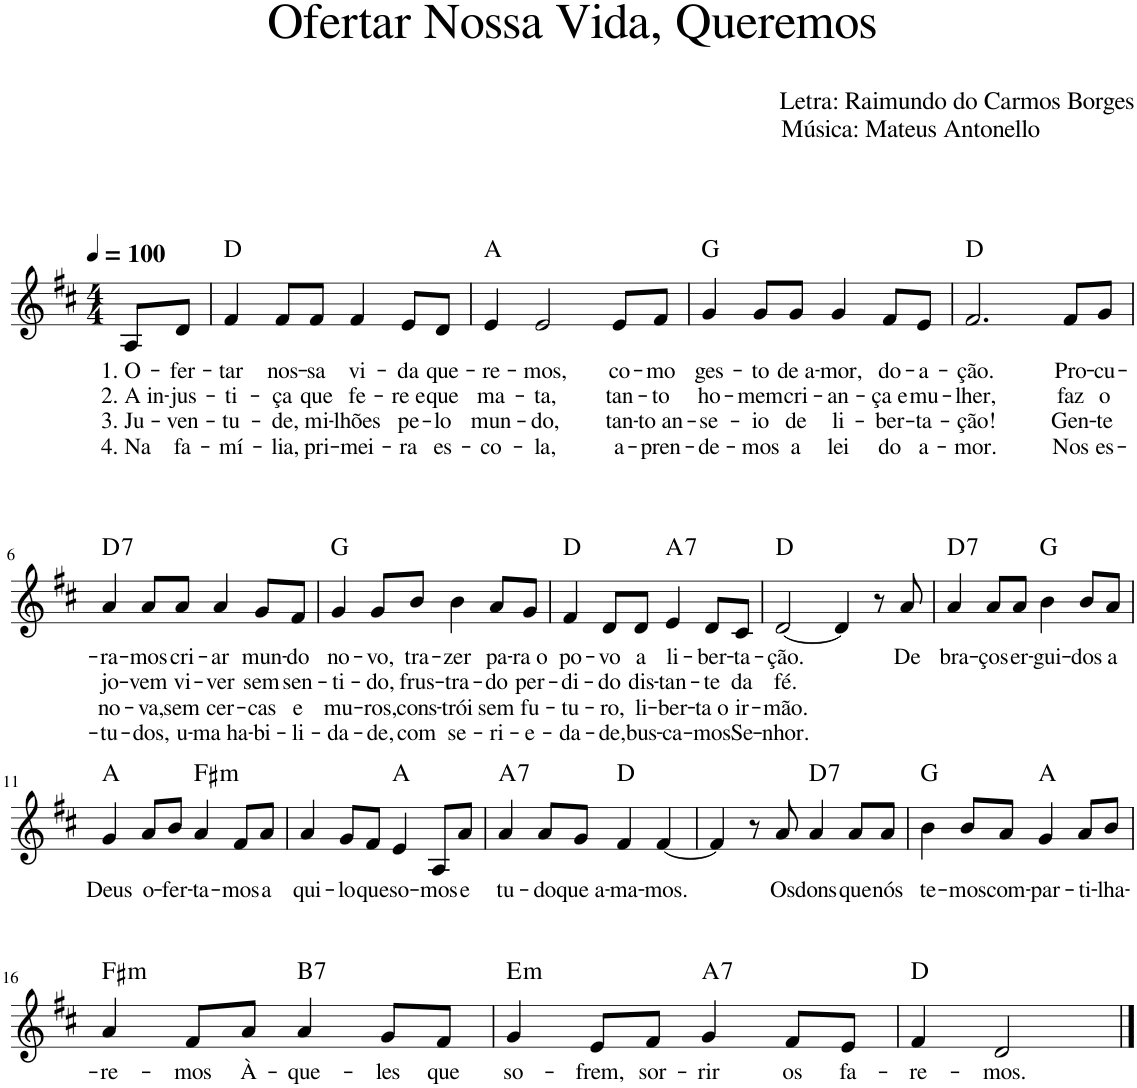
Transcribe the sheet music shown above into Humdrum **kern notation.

**kern	**text	**text	**text	**text	**harte
*part1	*part1	*part1	*part1	*part1	*part1
*staff1	*staff1	*staff1	*staff1	*staff1	*
*I"Voz	*	*	*	*	*
*I'Vo.	*	*	*	*	*
*clefG2	*	*	*	*	*
*k[f#c#]	*	*	*	*	*
*M4/4	*	*	*	*	*
*MM100	*	*	*	*	*
=1	=1	=1	=1	=1	=1
!	!LO:LY:b	!LO:LY:b	!LO:LY:b	!LO:LY:b	!
8A/L	1. O-	2. A in-	3. Ju-	4. Na	.
!	!LO:LY:b	!LO:LY:b	!LO:LY:b	!LO:LY:b	!
8d/J	-fer-	-jus-	-ven-	fa-	.
=2	=2	=2	=2	=2	=2
!	!LO:LY:b	!LO:LY:b	!LO:LY:b	!LO:LY:b	!
4f#/	-tar	-ti-	-tu-	-mí-	D:maj
!	!LO:LY:b	!LO:LY:b	!LO:LY:b	!LO:LY:b	!
8f#/L	nos-	-ça	-de,	-lia,	.
!	!LO:LY:b	!LO:LY:b	!LO:LY:b	!LO:LY:b	!
8f#/J	-sa	que	mi-	pri-	.
!	!LO:LY:b	!LO:LY:b	!LO:LY:b	!LO:LY:b	!
4f#/	vi-	fe-	-lhões	-mei-	.
!	!LO:LY:b	!LO:LY:b	!LO:LY:b	!LO:LY:b	!
8e/L	-da	-re e	pe-	-ra	.
!	!LO:LY:b	!LO:LY:b	!LO:LY:b	!LO:LY:b	!
8d/J	que-	que	-lo	es-	.
=3	=3	=3	=3	=3	=3
!	!LO:LY:b	!LO:LY:b	!LO:LY:b	!LO:LY:b	!
4e/	-re-	ma-	mun-	-co-	A:maj
!	!LO:LY:b	!LO:LY:b	!LO:LY:b	!LO:LY:b	!
2e/	-mos,	-ta,	-do,	-la,	.
!	!LO:LY:b	!LO:LY:b	!LO:LY:b	!LO:LY:b	!
8e/L	co-	tan-	tan-	a-	.
!	!LO:LY:b	!LO:LY:b	!LO:LY:b	!LO:LY:b	!
8f#/J	-mo	-to	-to an-	-pren-	.
=4	=4	=4	=4	=4	=4
!	!LO:LY:b	!LO:LY:b	!LO:LY:b	!LO:LY:b	!
4g/	ges-	ho-	-se-	-de-	G:maj
!	!LO:LY:b	!LO:LY:b	!LO:LY:b	!LO:LY:b	!
8g/L	-to	-mem	-io	-mos	.
!	!LO:LY:b	!LO:LY:b	!LO:LY:b	!LO:LY:b	!
8g/J	de a-	cri-	de	a	.
!	!LO:LY:b	!LO:LY:b	!LO:LY:b	!LO:LY:b	!
4g/	-mor,	-an-	li-	lei	.
!	!LO:LY:b	!LO:LY:b	!LO:LY:b	!LO:LY:b	!
8f#/L	do-	-ça e	-ber-	do	.
!	!LO:LY:b	!LO:LY:b	!LO:LY:b	!LO:LY:b	!
8e/J	-a-	mu-	-ta-	a-	.
=5	=5	=5	=5	=5	=5
!	!LO:LY:b	!LO:LY:b	!LO:LY:b	!LO:LY:b	!
2.f#/	-ção.	-lher,	-ção!	-mor.	D:maj
!	!LO:LY:b	!LO:LY:b	!LO:LY:b	!LO:LY:b	!
8f#/L	Pro-	faz	Gen-	Nos	.
!	!LO:LY:b	!LO:LY:b	!LO:LY:b	!LO:LY:b	!
8g/J	-cu-	o	-te	es-	.
!!LO:LB:g=z
=6	=6	=6	=6	=6	=6
!	!LO:LY:b	!LO:LY:b	!LO:LY:b	!LO:LY:b	!LO:H:kt=7
4a/	-ra-	jo-	no-	-tu-	D:7
!	!LO:LY:b	!LO:LY:b	!LO:LY:b	!LO:LY:b	!
8a/L	-mos	-vem	-va,	-dos,	.
!	!LO:LY:b	!LO:LY:b	!LO:LY:b	!LO:LY:b	!
8a/J	cri-	vi-	sem	u-	.
!	!LO:LY:b	!LO:LY:b	!LO:LY:b	!LO:LY:b	!
4a/	-ar	-ver	cer-	-ma ha-	.
!	!LO:LY:b	!LO:LY:b	!LO:LY:b	!LO:LY:b	!
8g/L	mun-	sem	-cas	-bi-	.
!	!LO:LY:b	!LO:LY:b	!LO:LY:b	!LO:LY:b	!
8f#/J	-do	sen-	e	-li-	.
=7	=7	=7	=7	=7	=7
!	!LO:LY:b	!LO:LY:b	!LO:LY:b	!LO:LY:b	!
4g/	no-	-ti-	mu-	-da-	G:maj
!	!LO:LY:b	!LO:LY:b	!LO:LY:b	!LO:LY:b	!
8g/L	-vo,	-do,	-ros,	-de,	.
!	!LO:LY:b	!LO:LY:b	!LO:LY:b	!LO:LY:b	!
8b/J	tra-	frus-	cons-	com	.
!	!LO:LY:b	!LO:LY:b	!LO:LY:b	!LO:LY:b	!
4b\	-zer	-tra-	-trói	se-	.
!	!LO:LY:b	!LO:LY:b	!LO:LY:b	!LO:LY:b	!
8a/L	pa-	-do	sem	-ri-	.
!	!LO:LY:b	!LO:LY:b	!LO:LY:b	!LO:LY:b	!
8g/J	-ra o	per-	fu-	-e-	.
=8	=8	=8	=8	=8	=8
!	!LO:LY:b	!LO:LY:b	!LO:LY:b	!LO:LY:b	!
4f#/	po-	-di-	-tu-	-da-	D:maj
!	!LO:LY:b	!LO:LY:b	!LO:LY:b	!LO:LY:b	!
8d/L	-vo	-do	-ro,	-de,	.
!	!LO:LY:b	!LO:LY:b	!LO:LY:b	!LO:LY:b	!
8d/J	a	dis-	li-	bus-	.
!	!LO:LY:b	!LO:LY:b	!LO:LY:b	!LO:LY:b	!LO:H:kt=7
4e/	li-	-tan-	-ber-	-ca-	A:7
!	!LO:LY:b	!LO:LY:b	!LO:LY:b	!LO:LY:b	!
8d/L	-ber-	-te	-ta o	-mos	.
!	!LO:LY:b	!LO:LY:b	!LO:LY:b	!LO:LY:b	!
8c#/J	-ta-	da	ir-	Se-	.
=9	=9	=9	=9	=9	=9
!	!LO:LY:b	!LO:LY:b	!LO:LY:b	!LO:LY:b	!
[2d/	-ção.	fé.	-mão.	-nhor.	D:maj
4d/]	.	.	.	.	.
8r	.	.	.	.	.
!	!LO:LY:b	!	!	!	!
8a/	De	.	.	.	.
=10	=10	=10	=10	=10	=10
!	!LO:LY:b	!	!	!	!LO:H:kt=7
4a/	bra-	.	.	.	D:7
!	!LO:LY:b	!	!	!	!
8a/L	-ços	.	.	.	.
!	!LO:LY:b	!	!	!	!
8a/J	er-	.	.	.	.
!	!LO:LY:b	!	!	!	!
4b\	-gui-	.	.	.	G:maj
!	!LO:LY:b	!	!	!	!
8b/L	-dos	.	.	.	.
!	!LO:LY:b	!	!	!	!
8a/J	a	.	.	.	.
!!LO:LB:g=z
=11	=11	=11	=11	=11	=11
!	!LO:LY:b	!	!	!	!
4g/	Deus	.	.	.	A:maj
!	!LO:LY:b	!	!	!	!
8a/L	o-	.	.	.	.
!	!LO:LY:b	!	!	!	!
8b/J	-fer-	.	.	.	.
!	!LO:LY:b	!	!	!	!LO:H:kt=m
4a/	-ta-	.	.	.	F#:min
!	!LO:LY:b	!	!	!	!
8f#/L	-mos	.	.	.	.
!	!LO:LY:b	!	!	!	!
8a/J	a	.	.	.	.
=12	=12	=12	=12	=12	=12
!	!LO:LY:b	!	!	!	!
4a/	qui-	.	.	.	.
!	!LO:LY:b	!	!	!	!
8g/L	-lo	.	.	.	.
!	!LO:LY:b	!	!	!	!
8f#/J	que	.	.	.	.
!	!LO:LY:b	!	!	!	!
4e/	so-	.	.	.	A:maj
!	!LO:LY:b	!	!	!	!
8A/L	-mos	.	.	.	.
!	!LO:LY:b	!	!	!	!
8a/J	e	.	.	.	.
=13	=13	=13	=13	=13	=13
!	!LO:LY:b	!	!	!	!LO:H:kt=7
4a/	tu-	.	.	.	A:7
!	!LO:LY:b	!	!	!	!
8a/L	-do	.	.	.	.
!	!LO:LY:b	!	!	!	!
8g/J	que a-	.	.	.	.
!	!LO:LY:b	!	!	!	!
4f#/	-ma-	.	.	.	D:maj
!	!LO:LY:b	!	!	!	!
[4f#/	-mos.	.	.	.	.
=14	=14	=14	=14	=14	=14
4f#/]	.	.	.	.	.
8r	.	.	.	.	.
!	!LO:LY:b	!	!	!	!
8a/	Os	.	.	.	.
!	!LO:LY:b	!	!	!	!LO:H:kt=7
4a/	dons	.	.	.	D:7
!	!LO:LY:b	!	!	!	!
8a/L	que	.	.	.	.
!	!LO:LY:b	!	!	!	!
8a/J	nós	.	.	.	.
=15	=15	=15	=15	=15	=15
!	!LO:LY:b	!	!	!	!
4b\	te-	.	.	.	G:maj
!	!LO:LY:b	!	!	!	!
8b/L	-mos	.	.	.	.
!	!LO:LY:b	!	!	!	!
8a/J	com-	.	.	.	.
!	!LO:LY:b	!	!	!	!
4g/	-par-	.	.	.	A:maj
!	!LO:LY:b	!	!	!	!
8a/L	-ti-	.	.	.	.
!	!LO:LY:b	!	!	!	!
8b/J	-lha-	.	.	.	.
!!LO:LB:g=z
=16	=16	=16	=16	=16	=16
!	!LO:LY:b	!	!	!	!LO:H:kt=m
4a/	-re-	.	.	.	F#:min
!	!LO:LY:b	!	!	!	!
8f#/L	-mos	.	.	.	.
!	!LO:LY:b	!	!	!	!
8a/J	À-	.	.	.	.
!	!LO:LY:b	!	!	!	!LO:H:kt=7
4a/	-que-	.	.	.	B:7
!	!LO:LY:b	!	!	!	!
8g/L	-les	.	.	.	.
!	!LO:LY:b	!	!	!	!
8f#/J	que	.	.	.	.
=17	=17	=17	=17	=17	=17
!	!LO:LY:b	!	!	!	!LO:H:kt=m
4g/	so-	.	.	.	E:min
!	!LO:LY:b	!	!	!	!
8e/L	-frem,	.	.	.	.
!	!LO:LY:b	!	!	!	!
8f#/J	sor-	.	.	.	.
!	!LO:LY:b	!	!	!	!LO:H:kt=7
4g/	-rir	.	.	.	A:7
!	!LO:LY:b	!	!	!	!
8f#/L	os	.	.	.	.
!	!LO:LY:b	!	!	!	!
8e/J	fa-	.	.	.	.
=18	=18	=18	=18	=18	=18
!	!LO:LY:b	!	!	!	!
4f#/	-re-	.	.	.	D:maj
!	!LO:LY:b	!	!	!	!
2d/	-mos.	.	.	.	.
==	==	==	==	==	==
*-	*-	*-	*-	*-	*-
